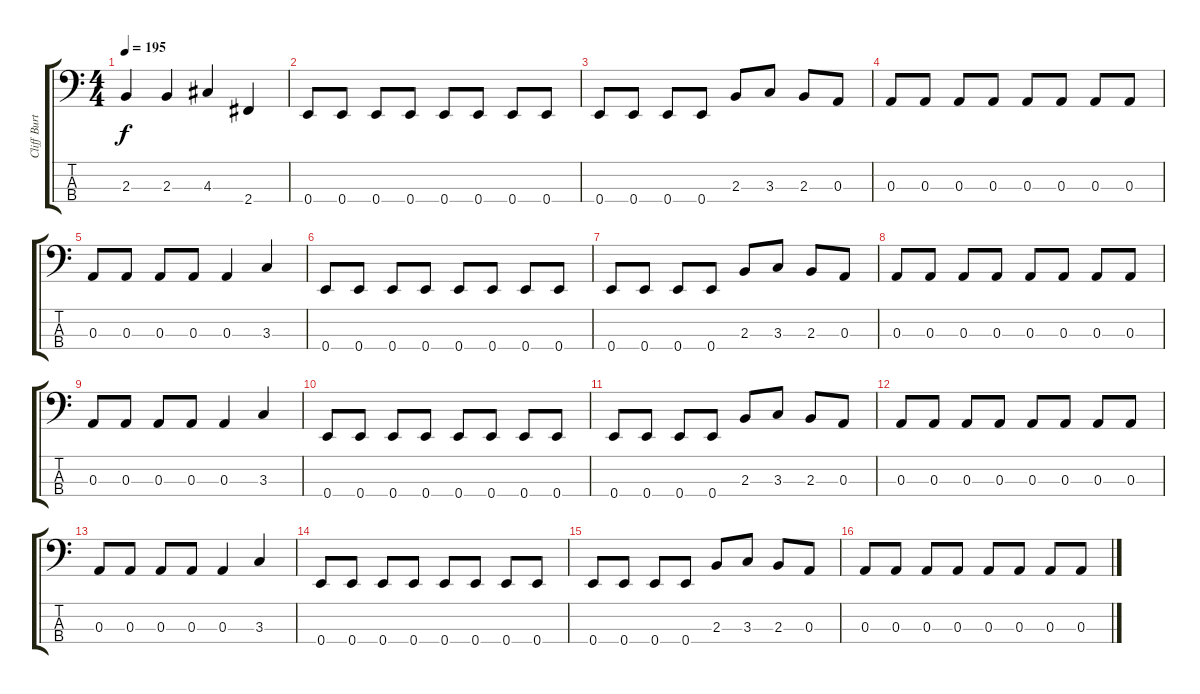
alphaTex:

\track ("Cliff Burton (Bass)" "Cliff Burt") {instrument electricbasspick}
\staff {score tabs}
\tuning (G2 D2 A1 E1) {hide}
\ts (4 4)
\tempo 195
\clef f4
\ks c
2.3.4{dy f} 2.3.4 4.3.4 2.4.4 |
0.4.8 0.4.8 0.4.8 0.4.8 0.4.8 0.4.8 0.4.8 0.4.8 |
0.4.8 0.4.8 0.4.8 0.4.8 2.3.8 3.3.8 2.3.8 0.3.8 |
0.3.8 0.3.8 0.3.8 0.3.8 0.3.8 0.3.8 0.3.8 0.3.8 |
0.3.8 0.3.8 0.3.8 0.3.8 0.3.4 3.3.4 |
0.4.8 0.4.8 0.4.8 0.4.8 0.4.8 0.4.8 0.4.8 0.4.8 |
0.4.8 0.4.8 0.4.8 0.4.8 2.3.8 3.3.8 2.3.8 0.3.8 |
0.3.8 0.3.8 0.3.8 0.3.8 0.3.8 0.3.8 0.3.8 0.3.8 |
0.3.8 0.3.8 0.3.8 0.3.8 0.3.4 3.3.4 |
0.4.8 0.4.8 0.4.8 0.4.8 0.4.8 0.4.8 0.4.8 0.4.8 |
0.4.8 0.4.8 0.4.8 0.4.8 2.3.8 3.3.8 2.3.8 0.3.8 |
0.3.8 0.3.8 0.3.8 0.3.8 0.3.8 0.3.8 0.3.8 0.3.8 |
0.3.8 0.3.8 0.3.8 0.3.8 0.3.4 3.3.4 |
0.4.8 0.4.8 0.4.8 0.4.8 0.4.8 0.4.8 0.4.8 0.4.8 |
0.4.8 0.4.8 0.4.8 0.4.8 2.3.8 3.3.8 2.3.8 0.3.8 |
0.3.8 0.3.8 0.3.8 0.3.8 0.3.8 0.3.8 0.3.8 0.3.8
